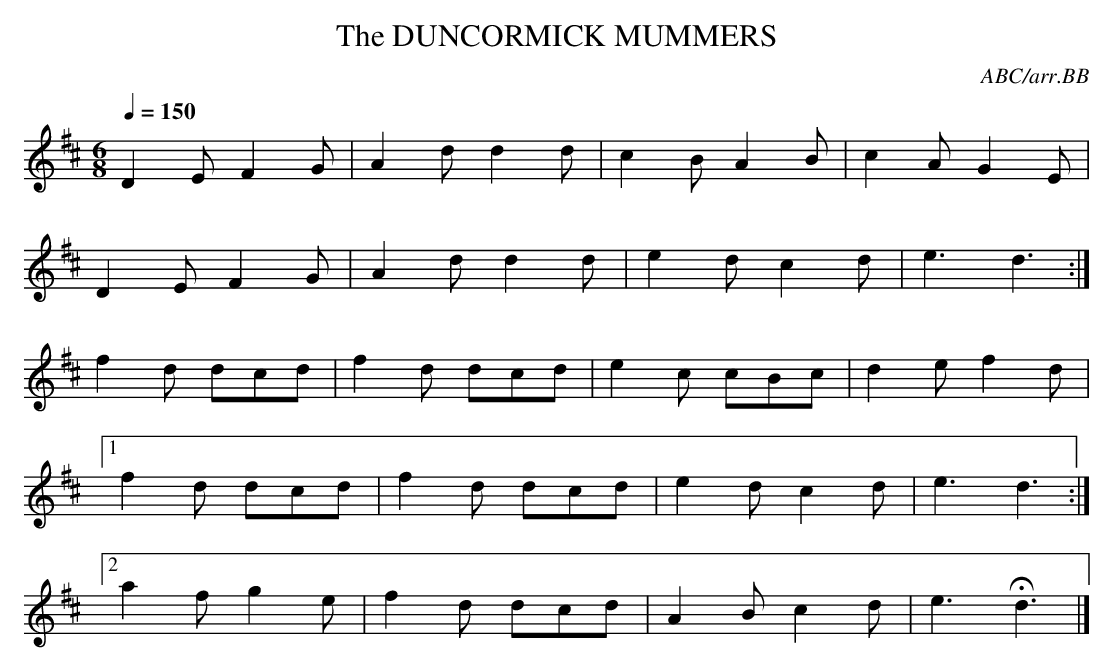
X:1
T:DUNCORMICK MUMMERS, The
C:ABC/arr.BB
Q:1/4=150
L:1/8
M:6/8
K:D
D2E F2G|A2d d2d|c2B A2B|c2A G2E |
D2E F2G|A2d d2d|e2d c2d|e3 d3 :|
f2d dcd|f2d dcd|e2c cBc|d2e f2d |
[1 f2d dcd|f2d dcd|e2d c2d|e3 d3 :|
[2 a2f g2e|f2d dcd|A2B c2d|e3 Hd3 |]
